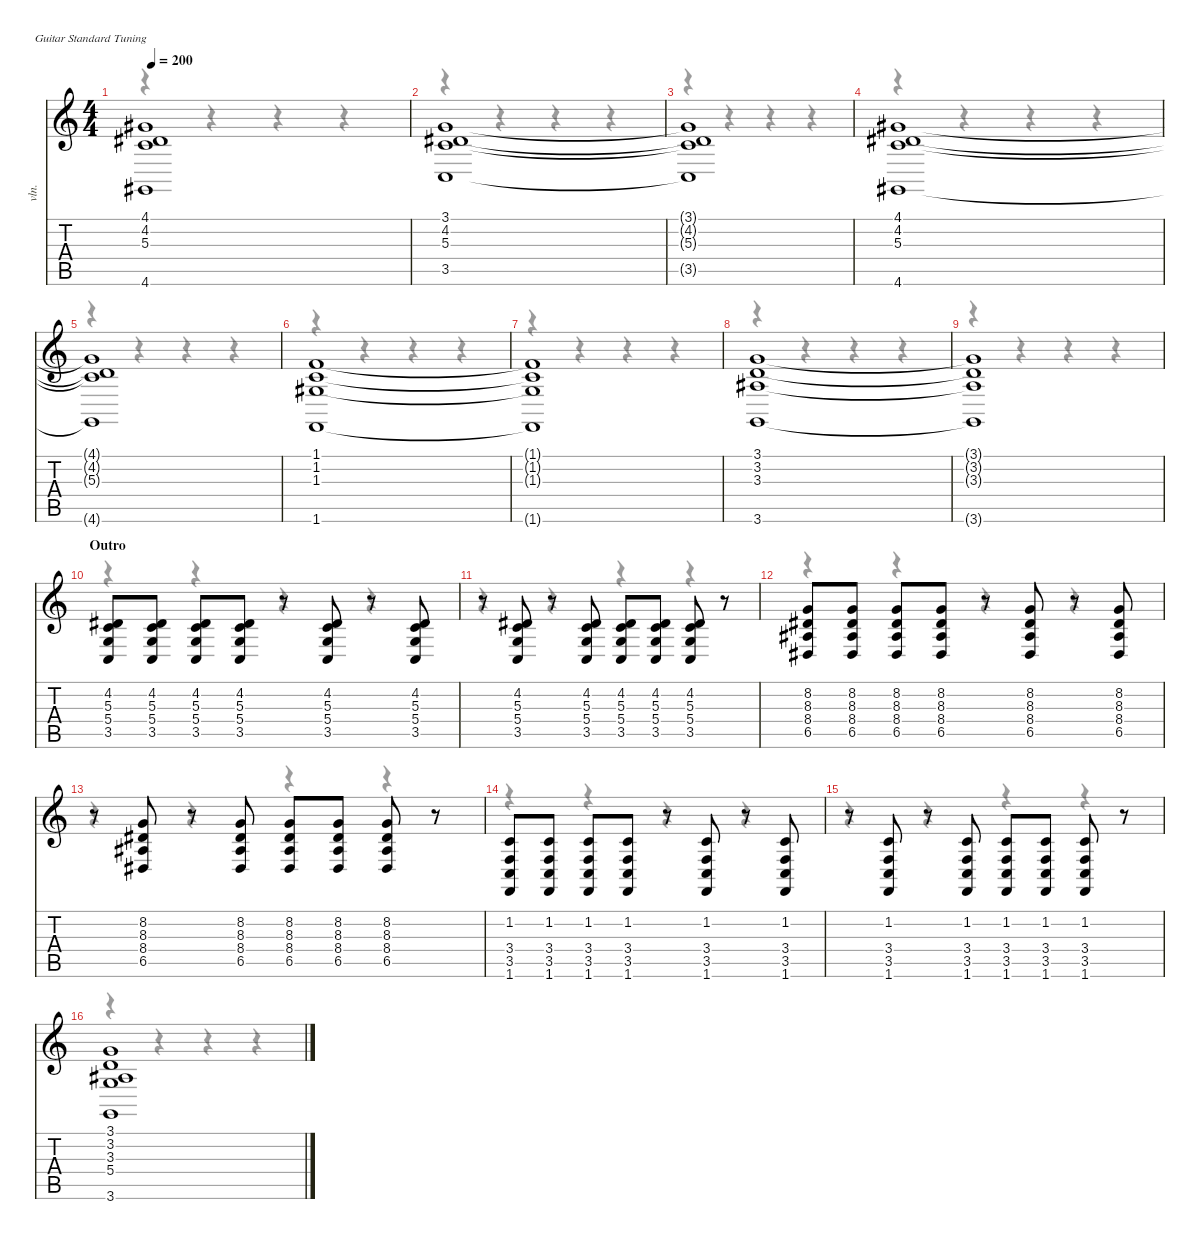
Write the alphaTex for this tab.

\hideDynamics
\bracketExtendMode nobrackets
\otherSystemsTrackNameOrientation horizontal
\track ("Ensemble" "vln.") {instrument stringensemble1}
\staff {score tabs}
\tuning (E4 B3 G3 D3 A2 E2)
\voice
\ts (4 4)
\scale
1.09391
\tempo 200
\accidentals auto
\clef g2
\ottava regular
\simile none
\ks c
(4.1{t acc #} 4.2{t acc #} 5.3{t} 4.6{t acc #}).1{dy f} |
\section ("" "")
\scale
0.978277 (3.1 4.2{acc #} 5.3 3.5).1 |
\scale
0.978277 (3.1{t} 4.2{t acc #} 5.3{t} 3.5{t}).1 |
\scale
0.978277 (4.1{acc #} 4.2{acc #} 5.3 4.6{acc #}).1 |
\scale
0.978277 (4.1{t acc #} 4.2{t acc #} 5.3{t} 4.6{t acc #}).1 |
\scale
0.992988 (1.1 1.2 1.3{acc #} 1.6).1 |
\scale
1.06188 (1.1{t} 1.2{t} 1.3{t acc #} 1.6{t}).1 |
\scale
0.975825 (3.1 3.2 3.3{acc #} 3.6).1 |
\scale
0.998382 (3.1{t} 3.2{t} 3.3{t acc #} 3.6{t}).1 |
\section ("" "Outro")
\scale
0.988084 (4.2{acc #} 5.3 5.4 3.5).8 (4.2{acc #} 5.3 5.4 3.5).8 (4.2{acc #} 5.3 5.4 3.5).8 (4.2{acc #} 5.3 5.4 3.5).8 r.8 (4.2{acc #} 5.3 5.4 3.5).8 r.8 (4.2{acc #} 5.3 5.4 3.5).8 |
\scale
0.975825 r.8 (4.2{acc #} 5.3 5.4 3.5).8 r.8 (4.2{acc #} 5.3 5.4 3.5).8 (4.2{acc #} 5.3 5.4 3.5).8 (4.2{acc #} 5.3 5.4 3.5).8 (4.2{acc #} 5.3 5.4 3.5).8 r.8 |
\scale
1.09592 (8.2 8.3{acc #} 8.4{acc #} 6.5{acc #}).8 (8.2 8.3{acc #} 8.4{acc #} 6.5{acc #}).8 (8.2 8.3{acc #} 8.4{acc #} 6.5{acc #}).8 (8.2 8.3{acc #} 8.4{acc #} 6.5{acc #}).8 r.8 (8.2 8.3{acc #} 8.4{acc #} 6.5{acc #}).8 r.8 (8.2 8.3{acc #} 8.4{acc #} 6.5{acc #}).8 |
\scale
0.992595 r.8 (8.2 8.3{acc #} 8.4{acc #} 6.5{acc #}).8 r.8 (8.2 8.3{acc #} 8.4{acc #} 6.5{acc #}).8 (8.2 8.3{acc #} 8.4{acc #} 6.5{acc #}).8 (8.2 8.3{acc #} 8.4{acc #} 6.5{acc #}).8 (8.2 8.3{acc #} 8.4{acc #} 6.5{acc #}).8 r.8 |
\scale
0.992595 (1.2 3.4 3.5 1.6).8 (1.2 3.4 3.5 1.6).8 (1.2 3.4 3.5 1.6).8 (1.2 3.4 3.5 1.6).8 r.8 (1.2 3.4 3.5 1.6).8 r.8 (1.2 3.4 3.5 1.6).8 |
\scale
0.992595 r.8 (1.2 3.4 3.5 1.6).8 r.8 (1.2 3.4 3.5 1.6).8 (1.2 3.4 3.5 1.6).8 (1.2 3.4 3.5 1.6).8 (1.2 3.4 3.5 1.6).8 r.8 |
\scale
0.975432 (3.1 3.2 3.3{acc #} 5.4 3.6).1
\voice
\clef g2
\ottava regular
\simile none
\ks c
r.4{dy mf} r.4 r.4 r.4 |
r.4 r.4 r.4 r.4 |
r.4 r.4 r.4 r.4 |
r.4 r.4 r.4 r.4 |
r.4 r.4 r.4 r.4 |
r.4 r.4 r.4 r.4 |
r.4 r.4 r.4 r.4 |
r.4 r.4 r.4 r.4 |
r.4 r.4 r.4 r.4 |
r.4 r.4 r.4 r.4 |
r.4 r.4 r.4 r.4 |
r.4 r.4 r.4 r.4 |
r.4 r.4 r.4 r.4 |
r.4 r.4 r.4 r.4 |
r.4 r.4 r.4 r.4 |
r.4 r.4 r.4 r.4
